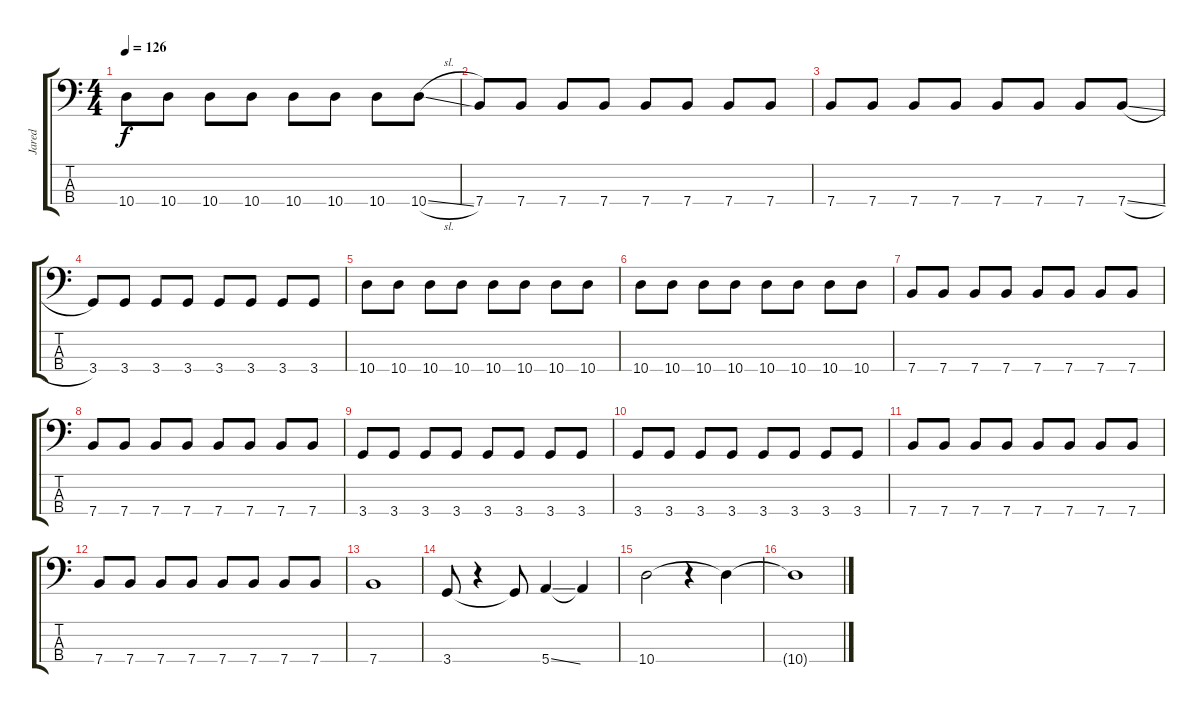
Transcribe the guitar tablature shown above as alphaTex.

\track ("Jared" "Jared") {instrument electricbassfinger}
\staff {score tabs}
\tuning (G2 D2 A1 E1) {hide}
\ts (4 4)
\tempo 126
\clef f4
\ks c
10.4.8{dy f} 10.4.8 10.4.8 10.4.8 10.4.8 10.4.8 10.4.8 10.4{sl}.8 |
7.4.8 7.4.8 7.4.8 7.4.8 7.4.8 7.4.8 7.4.8 7.4.8 |
7.4.8 7.4.8 7.4.8 7.4.8 7.4.8 7.4.8 7.4.8 7.4{sl}.8 |
3.4.8 3.4.8 3.4.8 3.4.8 3.4.8 3.4.8 3.4.8 3.4.8 |
10.4.8 10.4.8 10.4.8 10.4.8 10.4.8 10.4.8 10.4.8 10.4.8 |
10.4.8 10.4.8 10.4.8 10.4.8 10.4.8 10.4.8 10.4.8 10.4.8 |
7.4.8 7.4.8 7.4.8 7.4.8 7.4.8 7.4.8 7.4.8 7.4.8 |
7.4.8 7.4.8 7.4.8 7.4.8 7.4.8 7.4.8 7.4.8 7.4.8 |
3.4.8 3.4.8 3.4.8 3.4.8 3.4.8 3.4.8 3.4.8 3.4.8 |
3.4.8 3.4.8 3.4.8 3.4.8 3.4.8 3.4.8 3.4.8 3.4.8 |
7.4.8 7.4.8 7.4.8 7.4.8 7.4.8 7.4.8 7.4.8 7.4.8 |
7.4.8 7.4.8 7.4.8 7.4.8 7.4.8 7.4.8 7.4.8 7.4.8 |
7.4.1 |
3.4.8 r.4 3.4{t}.8 5.4{ss}.4 5.4{t}.4 |
10.4.2 r.4 10.4{t}.4 |
10.4{t}.1
